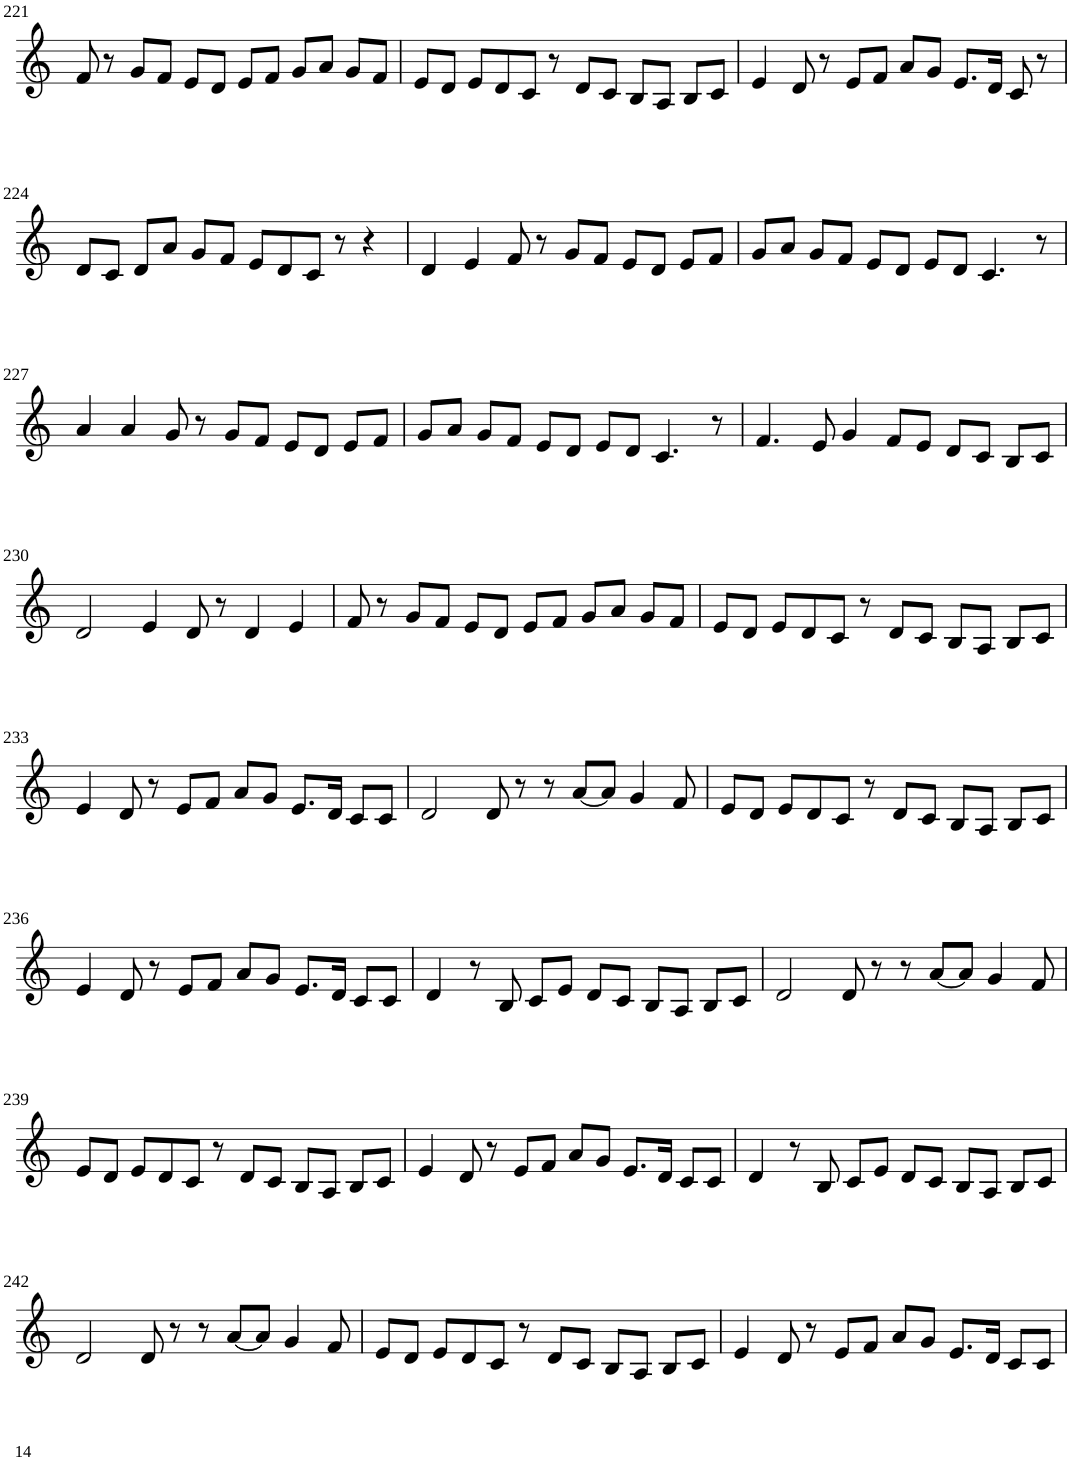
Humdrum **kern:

**kern
*part1
*staff1
*I"Violin
!!LO:PB:g=z
*clefG2
*k[]
*M6/4
=221
8f/
8r
8g/L
8f/J
8e/L
8d/J
8e/L
8f/J
8g/L
8a/J
8g/L
8f/J
=222
8e/L
8d/J
8e/L
8d/
8c/J
8r
8d/L
8c/J
8B/L
8A/J
8B/L
8c/J
=223
4e/
8d/
8r
8e/L
8f/J
8a/L
8g/J
8.e/L
16d/Jk
8c/
8r
!!LO:LB:g=z
=224
8d/L
8c/J
8d/L
8a/J
8g/L
8f/J
8e/L
8d/
8c/J
8r
4r
=225
4d/
4e/
8f/
8r
8g/L
8f/J
8e/L
8d/J
8e/L
8f/J
=226
8g/L
8a/J
8g/L
8f/J
8e/L
8d/J
8e/L
8d/J
4.c/
8r
!!LO:LB:g=z
=227
4a/
4a/
8g/
8r
8g/L
8f/J
8e/L
8d/J
8e/L
8f/J
=228
8g/L
8a/J
8g/L
8f/J
8e/L
8d/J
8e/L
8d/J
4.c/
8r
=229
4.f/
8e/
4g/
8f/L
8e/J
8d/L
8c/J
8B/L
8c/J
!!LO:LB:g=z
=230
2d/
4e/
8d/
8r
4d/
4e/
=231
8f/
8r
8g/L
8f/J
8e/L
8d/J
8e/L
8f/J
8g/L
8a/J
8g/L
8f/J
=232
8e/L
8d/J
8e/L
8d/
8c/J
8r
8d/L
8c/J
8B/L
8A/J
8B/L
8c/J
!!LO:LB:g=z
=233
4e/
8d/
8r
8e/L
8f/J
8a/L
8g/J
8.e/L
16d/Jk
8c/L
8c/J
=234
2d/
8d/
8r
8r
[8a/L
8a/J]
4g/
8f/
=235
8e/L
8d/J
8e/L
8d/
8c/J
8r
8d/L
8c/J
8B/L
8A/J
8B/L
8c/J
!!LO:LB:g=z
=236
4e/
8d/
8r
8e/L
8f/J
8a/L
8g/J
8.e/L
16d/Jk
8c/L
8c/J
=237
4d/
8r
8B/
8c/L
8e/J
8d/L
8c/J
8B/L
8A/J
8B/L
8c/J
=238
2d/
8d/
8r
8r
[8a/L
8a/J]
4g/
8f/
!!LO:LB:g=z
=239
8e/L
8d/J
8e/L
8d/
8c/J
8r
8d/L
8c/J
8B/L
8A/J
8B/L
8c/J
=240
4e/
8d/
8r
8e/L
8f/J
8a/L
8g/J
8.e/L
16d/Jk
8c/L
8c/J
=241
4d/
8r
8B/
8c/L
8e/J
8d/L
8c/J
8B/L
8A/J
8B/L
8c/J
!!LO:LB:g=z
=242
2d/
8d/
8r
8r
[8a/L
8a/J]
4g/
8f/
=243
8e/L
8d/J
8e/L
8d/
8c/J
8r
8d/L
8c/J
8B/L
8A/J
8B/L
8c/J
=244
4e/
8d/
8r
8e/L
8f/J
8a/L
8g/J
8.e/L
16d/Jk
8c/L
8c/J
=
*-
